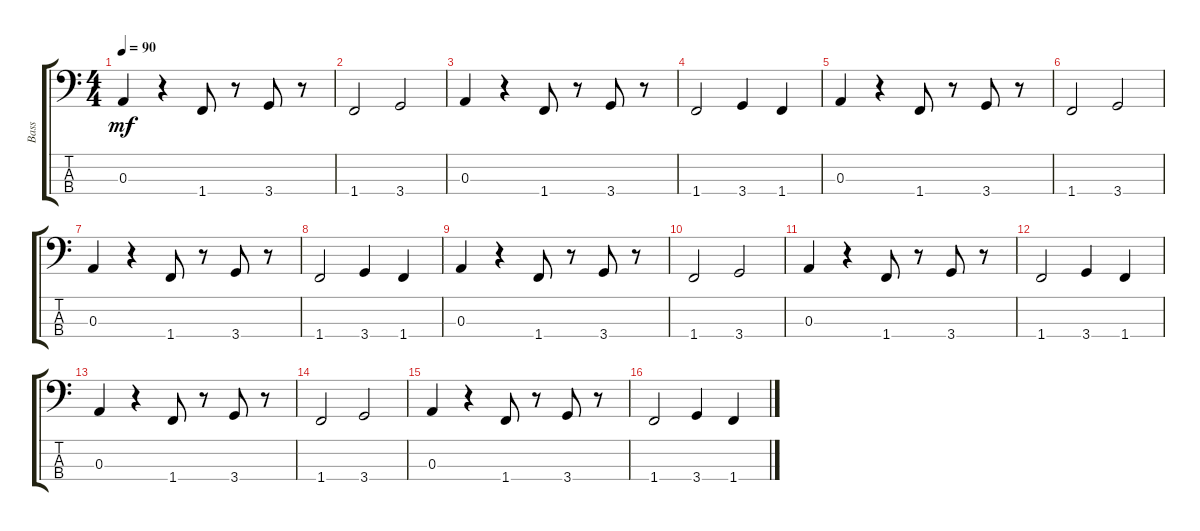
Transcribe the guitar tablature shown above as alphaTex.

\track ("Bass" "Bass") {instrument electricbassfinger}
\staff {score tabs}
\tuning (G2 D2 A1 E1) {hide}
\ts (4 4)
\tempo 90
\clef f4
\ks aminor
0.3.4{dy mf} r.4 1.4.8 r.8 3.4.8 r.8 |
1.4.2 3.4.2 |
0.3.4 r.4 1.4.8 r.8 3.4.8 r.8 |
1.4.2 3.4.4 1.4.4 |
0.3.4 r.4 1.4.8 r.8 3.4.8 r.8 |
1.4.2 3.4.2 |
0.3.4 r.4 1.4.8 r.8 3.4.8 r.8 |
1.4.2 3.4.4 1.4.4 |
0.3.4 r.4 1.4.8 r.8 3.4.8 r.8 |
1.4.2 3.4.2 |
0.3.4 r.4 1.4.8 r.8 3.4.8 r.8 |
1.4.2 3.4.4 1.4.4 |
0.3.4 r.4 1.4.8 r.8 3.4.8 r.8 |
1.4.2 3.4.2 |
0.3.4 r.4 1.4.8 r.8 3.4.8 r.8 |
1.4.2 3.4.4 1.4.4
